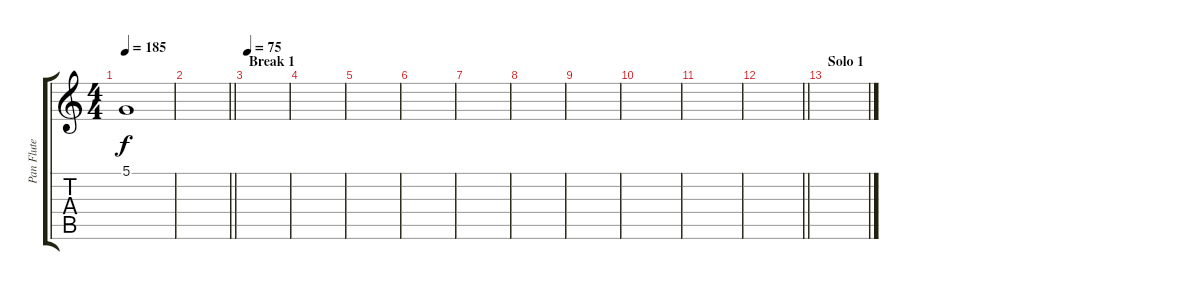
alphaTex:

\track ("Pan Flute" "Pan Flute") {instrument flute}
\staff {score tabs}
\tuning (D4 A3 F3 C3 G2 D2) {hide}
\ts (4 4)
\tempo 185
\clef g2
\ks c
5.1.1{dy f} |
\barLineRight lightlight
|
\section ("" "Break 1")
\tempo 75
|
|
|
|
|
|
|
|
|
\barLineRight lightlight
|
\section ("" "Solo 1")
